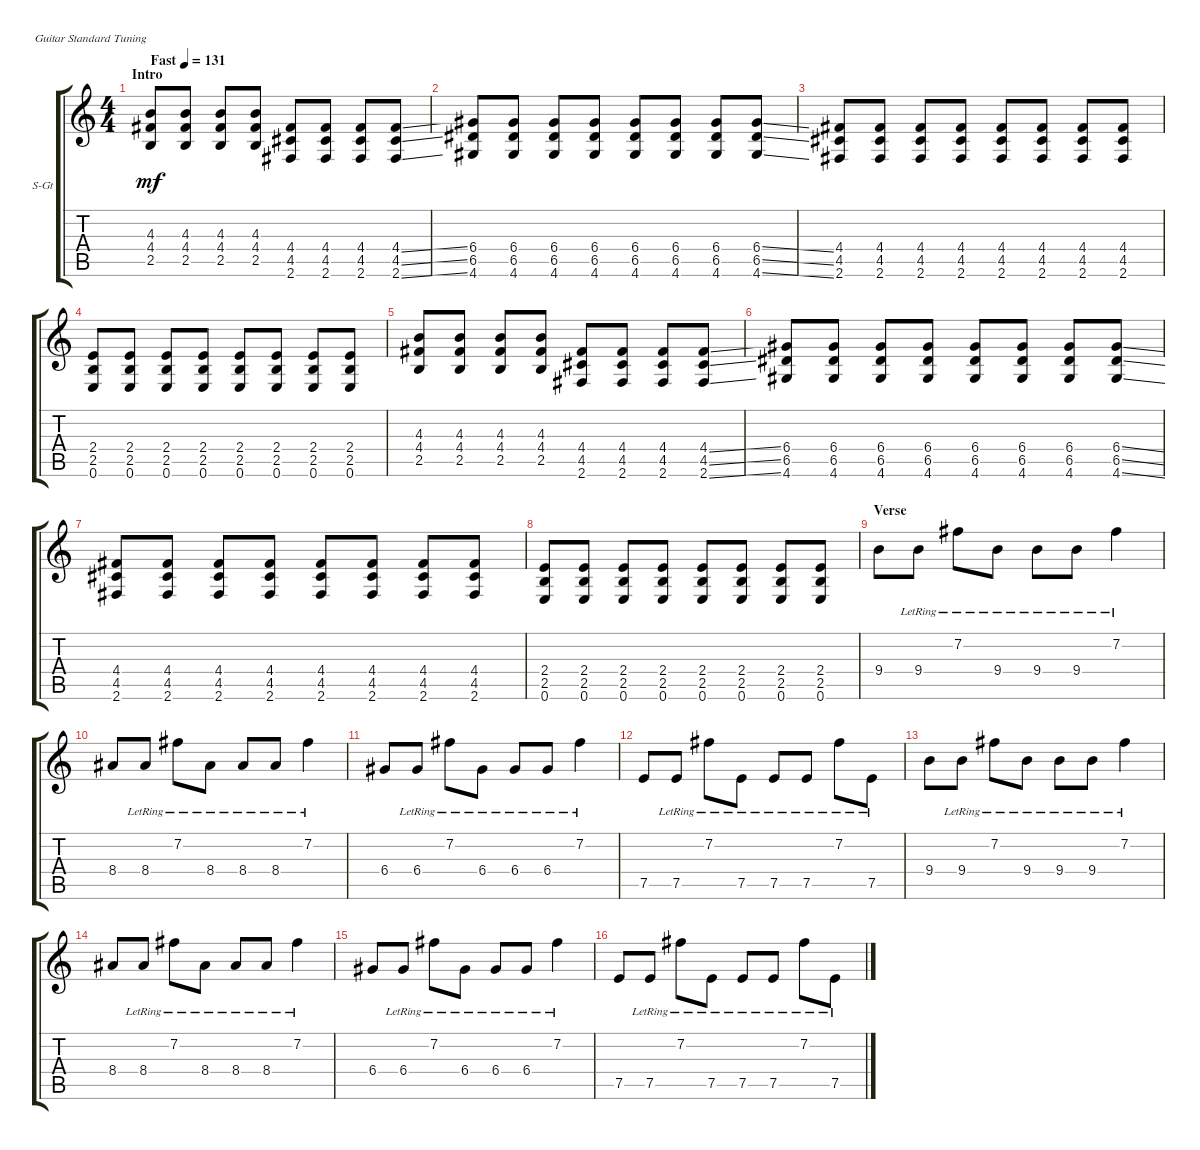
\defaultSystemsLayout 4
\bracketExtendMode groupsimilarinstruments
\firstSystemTrackNameOrientation horizontal
\otherSystemsTrackNameOrientation horizontal
\track ("Guitar 1 (Acoustic)" "S-Gt") {instrument acousticguitarsteel}
\staff {score tabs}
\tuning (E4 B3 G3 D3 A2 E2)
\ts (4 4)
\section ("" "Intro")
\tempo (131 "Fast")
\clef g2
\ks c
(2.5 4.4 4.3).8{dy mf instrument acousticguitarsteel} (2.5 4.4 4.3).8 (2.5 4.4 4.3).8 (2.5 4.4 4.3).8 (4.5 4.4 2.6).8 (4.5 4.4 2.6).8 (4.5 4.4 2.6).8 (4.5{ss} 4.4{ss} 2.6{ss}).8 |
(4.6 6.4 6.5).8 (4.6 6.4 6.5).8 (4.6 6.4 6.5).8 (4.6 6.4 6.5).8 (4.6 6.4 6.5).8 (4.6 6.4 6.5).8 (4.6 6.4 6.5).8 (4.6{ss} 6.5{ss} 6.4{ss}).8 |
(4.4 4.5 2.6).8 (4.4 4.5 2.6).8 (4.4 4.5 2.6).8 (4.4 4.5 2.6).8 (4.4 4.5 2.6).8 (4.4 4.5 2.6).8 (4.4 4.5 2.6).8 (4.4 4.5 2.6).8 |
(2.5 2.4 0.6).8 (2.4 2.5 0.6).8 (2.4 2.5 0.6).8 (2.4 2.5 0.6).8 (2.4 2.5 0.6).8 (2.4 2.5 0.6).8 (2.4 2.5 0.6).8 (2.4 2.5 0.6).8 |
(2.5 4.4 4.3).8 (2.5 4.4 4.3).8 (2.5 4.4 4.3).8 (2.5 4.4 4.3).8 (4.5 4.4 2.6).8 (4.5 4.4 2.6).8 (4.5 4.4 2.6).8 (4.5{ss} 4.4{ss} 2.6{ss}).8 |
(4.6 6.4 6.5).8 (4.6 6.4 6.5).8 (4.6 6.4 6.5).8 (4.6 6.4 6.5).8 (4.6 6.4 6.5).8 (4.6 6.4 6.5).8 (4.6 6.4 6.5).8 (4.6{ss} 6.5{ss} 6.4{ss}).8 |
(4.4 4.5 2.6).8 (4.4 4.5 2.6).8 (4.4 4.5 2.6).8 (4.4 4.5 2.6).8 (4.4 4.5 2.6).8 (4.4 4.5 2.6).8 (4.4 4.5 2.6).8 (4.4 4.5 2.6).8 |
(2.5 2.4 0.6).8 (2.4 2.5 0.6).8 (2.4 2.5 0.6).8 (2.4 2.5 0.6).8 (2.4 2.5 0.6).8 (2.4 2.5 0.6).8 (2.4 2.5 0.6).8 (2.4 2.5 0.6).8 |
\section ("" "Verse")
9.4.8 9.4{lr}.8 7.2{lr}.8 9.4{lr}.8 9.4{lr}.8 9.4{lr}.8 7.2{lr}.4 |
8.4.8 8.4{lr}.8 7.2{lr}.8 8.4{lr}.8 8.4{lr}.8 8.4{lr}.8 7.2{lr}.4 |
6.4.8 6.4{lr}.8 7.2{lr}.8 6.4{lr}.8 6.4{lr}.8 6.4{lr}.8 7.2{lr}.4 |
7.5.8 7.5{lr}.8 7.2{lr}.8 7.5{lr}.8 7.5{lr}.8 7.5{lr}.8 7.2{lr}.8 7.5{lr}.8 |
9.4.8 9.4{lr}.8 7.2{lr}.8 9.4{lr}.8 9.4{lr}.8 9.4{lr}.8 7.2{lr}.4 |
8.4.8 8.4{lr}.8 7.2{lr}.8 8.4{lr}.8 8.4{lr}.8 8.4{lr}.8 7.2{lr}.4 |
6.4.8 6.4{lr}.8 7.2{lr}.8 6.4{lr}.8 6.4{lr}.8 6.4{lr}.8 7.2{lr}.4 |
7.5.8 7.5{lr}.8 7.2{lr}.8 7.5{lr}.8 7.5{lr}.8 7.5{lr}.8 7.2{lr}.8 7.5{lr}.8
